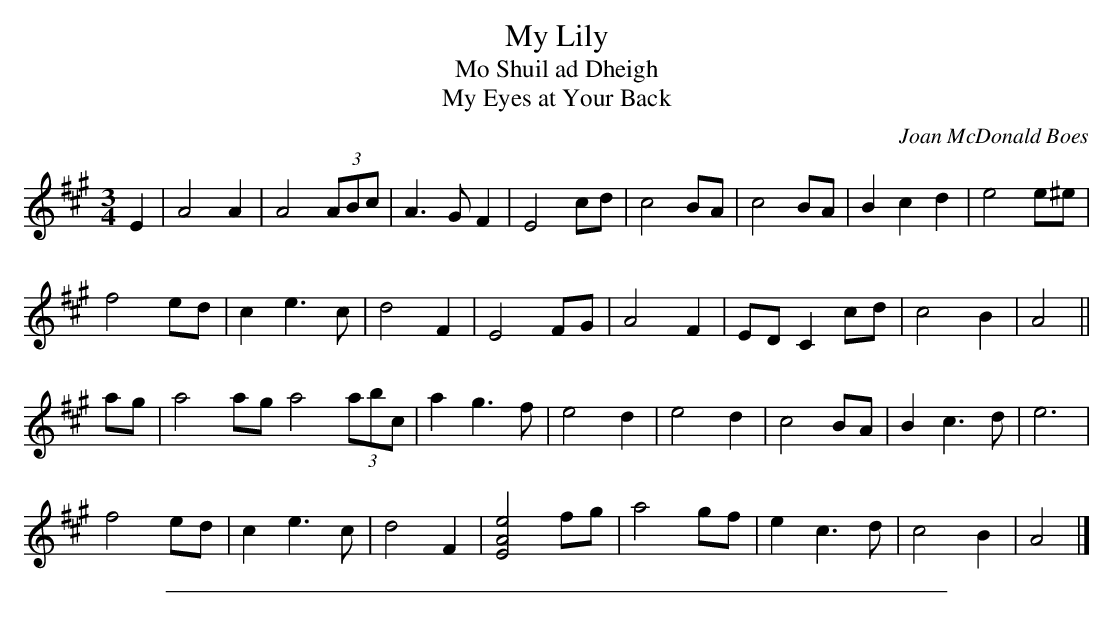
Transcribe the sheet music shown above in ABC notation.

X:1
T: My Lily
T: Mo Shuil ad Dheigh
T: My Eyes at Your Back
C:Joan McDonald Boes
M:3/4
L:1/4
K:A
E \
| A2 A | A2 (3A/B/c/ | A>GF | E2 c/d/ | c2B/A/ | c2B/A/ | Bcd | e2 e/^e/|
f2 e/d/ | ce>c | d2F | E2 F/G/ | A2F | E/D/ C c/d/ | c2B | A2 ||
a/g/ \
| a2a/g/ a2 (3a/b/c/ | ag>f | e2d | e2d | c2 B/A/ | Bc>d | e3 |
f2 e/d/ | ce>c | d2F | [E2A2e2] f/g/ | a2 g/f/ | ec>d | c2B | A2 |]
